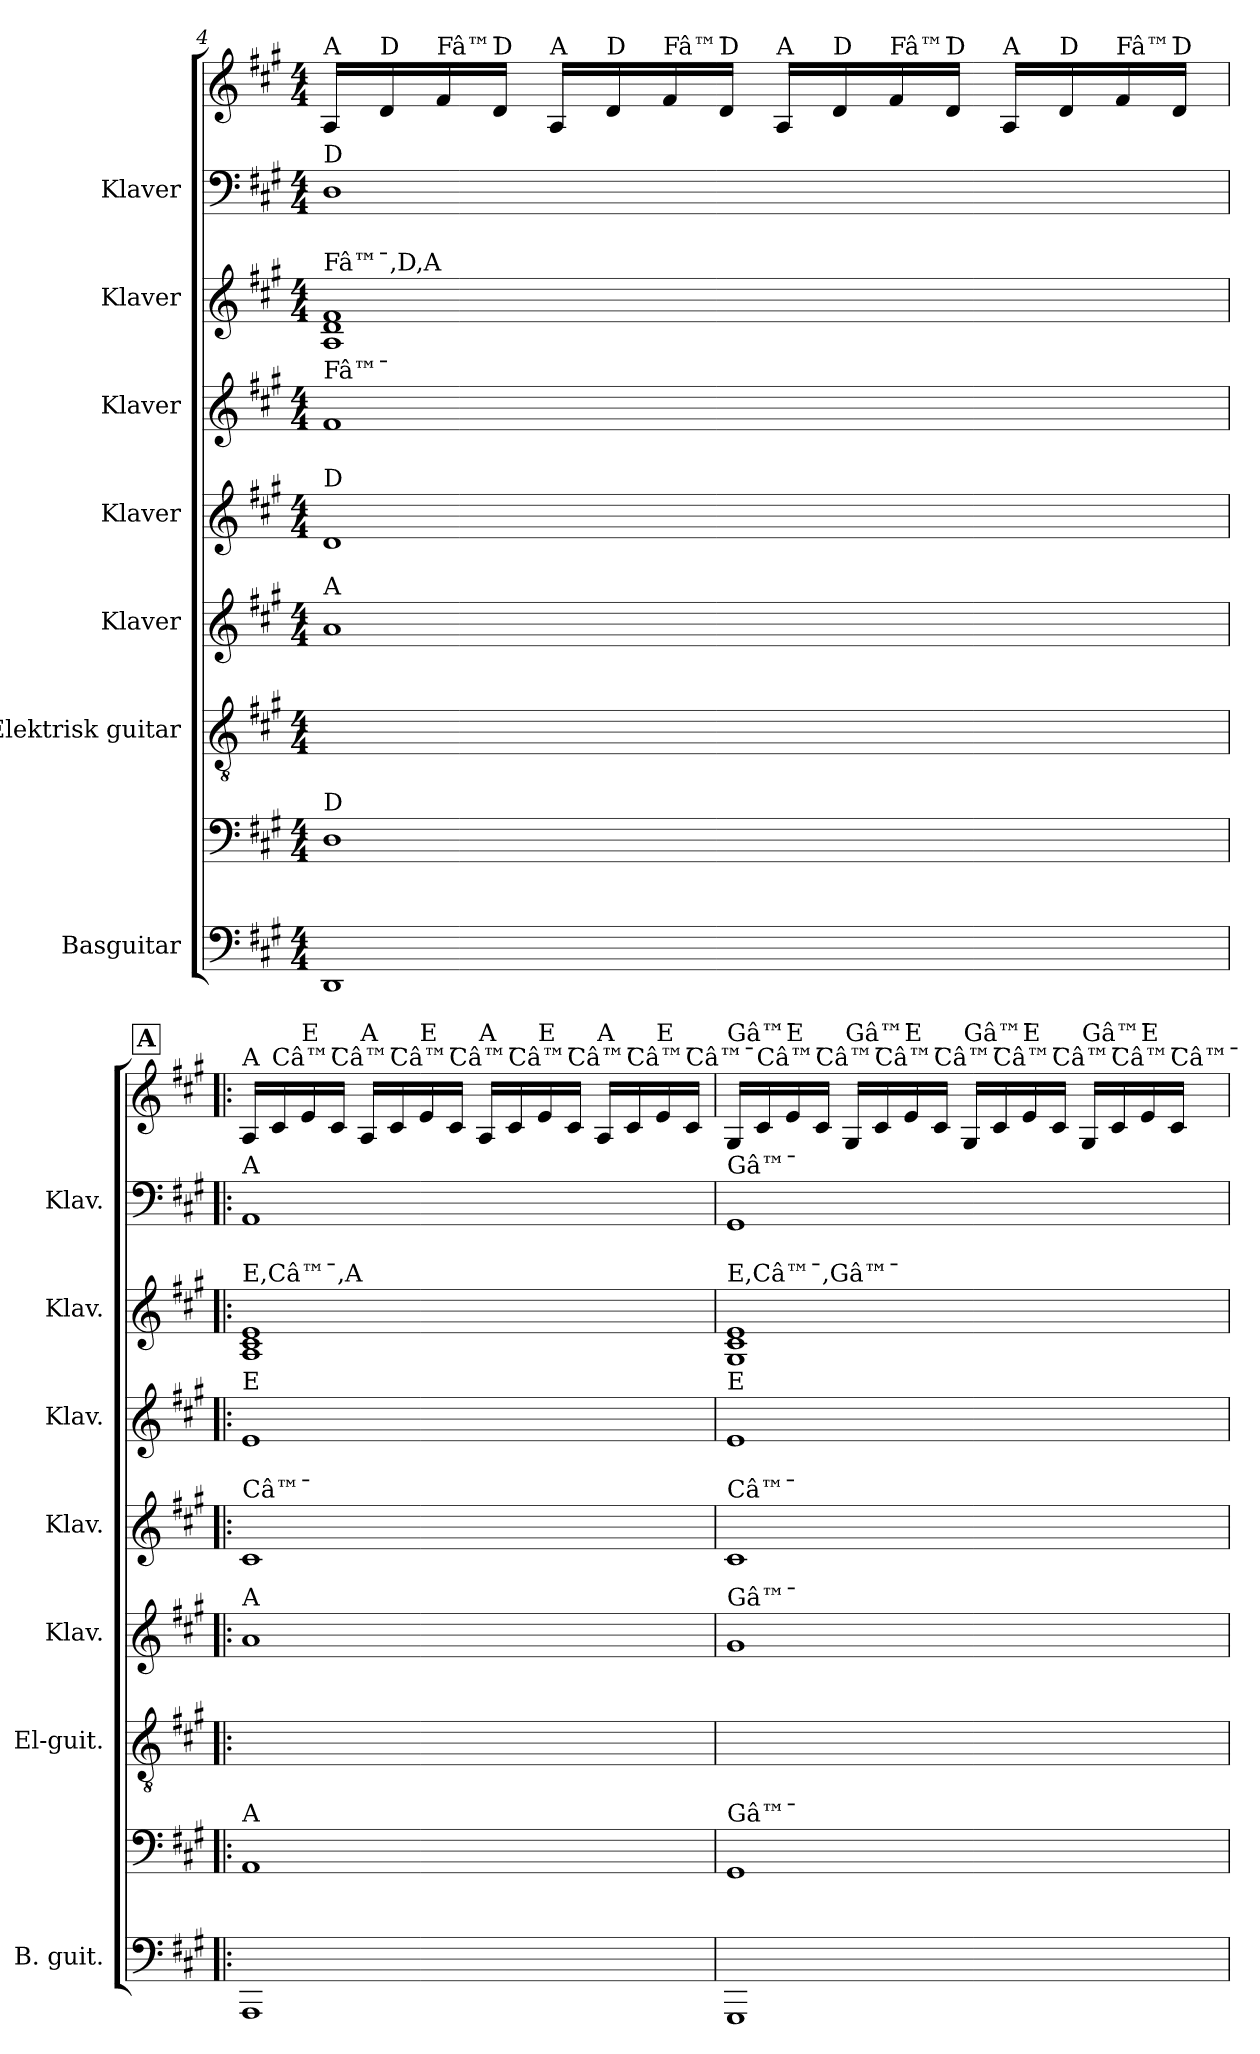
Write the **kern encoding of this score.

**kern	**kern	**kern	**kern	**kern	**kern	**kern	**kern	**kern
*part7	*part7	*part6	*part5	*part4	*part3	*part2	*part1	*part1
*staff9	*staff8	*staff7	*staff6	*staff5	*staff4	*staff3	*staff2	*staff1
*I"Basguitar	*	*I"Elektrisk guitar	*I"Klaver	*I"Klaver	*I"Klaver	*I"Klaver	*I"Klaver	*
*I'B. guit.	*	*I'El-guit.	*I'Klav.	*I'Klav.	*I'Klav.	*I'Klav.	*I'Klav.	*
*	*clefF4	*clefGv2	*clefG2	*clefG2	*clefG2	*clefG2	*clefF4	*clefG2
*ITrd7c12	*ITrd7c12	*	*	*	*	*	*	*
*k[f#c#g#]	*k[f#c#g#]	*k[f#c#g#]	*k[f#c#g#]	*k[f#c#g#]	*k[f#c#g#]	*k[f#c#g#]	*k[f#c#g#]	*k[f#c#g#]
*M4/4	*M4/4	*M4/4	*M4/4	*M4/4	*M4/4	*M4/4	*M4/4	*M4/4
=4	=4	=4	=4	=4	=4	=4	=4	=4
!	!	!	!	!	!	!	!	!LO:TX:a:t=A
!	!	!	!	!	!	!	!LO:TX:a:t=D	!
!	!	!	!	!	!	!LO:TX:a:t=Fâ™¯,D,A	!	!
!	!	!	!	!	!LO:TX:a:t=Fâ™¯	!	!	!
!	!	!	!	!LO:TX:a:t=D	!	!	!	!
!	!	!	!LO:TX:a:t=A	!	!	!	!	!
!	!LO:TX:a:t=D	!	!	!	!	!	!	!
1DDD	1DD	1Dyy	1a	1d	1f#	1A 1d 1f#	1D	16A/LL
!	!	!	!	!	!	!	!	!LO:TX:a:t=D
.	.	.	.	.	.	.	.	16d/
!	!	!	!	!	!	!	!	!LO:TX:a:t=Fâ™¯
.	.	.	.	.	.	.	.	16f#/
!	!	!	!	!	!	!	!	!LO:TX:a:t=D
.	.	.	.	.	.	.	.	16d/JJ
!	!	!	!	!	!	!	!	!LO:TX:a:t=A
.	.	.	.	.	.	.	.	16A/LL
!	!	!	!	!	!	!	!	!LO:TX:a:t=D
.	.	.	.	.	.	.	.	16d/
!	!	!	!	!	!	!	!	!LO:TX:a:t=Fâ™¯
.	.	.	.	.	.	.	.	16f#/
!	!	!	!	!	!	!	!	!LO:TX:a:t=D
.	.	.	.	.	.	.	.	16d/JJ
!	!	!	!	!	!	!	!	!LO:TX:a:t=A
.	.	.	.	.	.	.	.	16A/LL
!	!	!	!	!	!	!	!	!LO:TX:a:t=D
.	.	.	.	.	.	.	.	16d/
!	!	!	!	!	!	!	!	!LO:TX:a:t=Fâ™¯
.	.	.	.	.	.	.	.	16f#/
!	!	!	!	!	!	!	!	!LO:TX:a:t=D
.	.	.	.	.	.	.	.	16d/JJ
!	!	!	!	!	!	!	!	!LO:TX:a:t=A
.	.	.	.	.	.	.	.	16A/LL
!	!	!	!	!	!	!	!	!LO:TX:a:t=D
.	.	.	.	.	.	.	.	16d/
!	!	!	!	!	!	!	!	!LO:TX:a:t=Fâ™¯
.	.	.	.	.	.	.	.	16f#/
!	!	!	!	!	!	!	!	!LO:TX:a:t=D
.	.	.	.	.	.	.	.	16d/JJ
!!LO:PB:g=z
!!LO:REH:place=s1:a:B:fs=14:t=A
=5!|:	=5!|:	=5!|:	=5!|:	=5!|:	=5!|:	=5!|:	=5!|:	=5!|:
!	!	!	!	!	!	!	!	!LO:TX:a:t=A
!	!	!	!	!	!	!	!LO:TX:a:t=A	!
!	!	!	!	!	!	!LO:TX:a:t=E,Câ™¯,A	!	!
!	!	!	!	!	!LO:TX:a:t=E	!	!	!
!	!	!	!	!LO:TX:a:t=Câ™¯	!	!	!	!
!	!	!	!LO:TX:a:t=A	!	!	!	!	!
!	!LO:TX:a:t=A	!	!	!	!	!	!	!
1AAAA	1AAA	1AAyy	1a	1c#	1e	1A 1c# 1e	1AA	16A/LL
!	!	!	!	!	!	!	!	!LO:TX:a:t=Câ™¯
.	.	.	.	.	.	.	.	16c#/
!	!	!	!	!	!	!	!	!LO:TX:a:t=E
.	.	.	.	.	.	.	.	16e/
!	!	!	!	!	!	!	!	!LO:TX:a:t=Câ™¯
.	.	.	.	.	.	.	.	16c#/JJ
!	!	!	!	!	!	!	!	!LO:TX:a:t=A
.	.	.	.	.	.	.	.	16A/LL
!	!	!	!	!	!	!	!	!LO:TX:a:t=Câ™¯
.	.	.	.	.	.	.	.	16c#/
!	!	!	!	!	!	!	!	!LO:TX:a:t=E
.	.	.	.	.	.	.	.	16e/
!	!	!	!	!	!	!	!	!LO:TX:a:t=Câ™¯
.	.	.	.	.	.	.	.	16c#/JJ
!	!	!	!	!	!	!	!	!LO:TX:a:t=A
.	.	.	.	.	.	.	.	16A/LL
!	!	!	!	!	!	!	!	!LO:TX:a:t=Câ™¯
.	.	.	.	.	.	.	.	16c#/
!	!	!	!	!	!	!	!	!LO:TX:a:t=E
.	.	.	.	.	.	.	.	16e/
!	!	!	!	!	!	!	!	!LO:TX:a:t=Câ™¯
.	.	.	.	.	.	.	.	16c#/JJ
!	!	!	!	!	!	!	!	!LO:TX:a:t=A
.	.	.	.	.	.	.	.	16A/LL
!	!	!	!	!	!	!	!	!LO:TX:a:t=Câ™¯
.	.	.	.	.	.	.	.	16c#/
!	!	!	!	!	!	!	!	!LO:TX:a:t=E
.	.	.	.	.	.	.	.	16e/
!	!	!	!	!	!	!	!	!LO:TX:a:t=Câ™¯
.	.	.	.	.	.	.	.	16c#/JJ
=6	=6	=6	=6	=6	=6	=6	=6	=6
!	!	!	!	!	!	!	!	!LO:TX:a:t=Gâ™¯
!	!	!	!	!	!	!	!LO:TX:a:t=Gâ™¯	!
!	!	!	!	!	!	!LO:TX:a:t=E,Câ™¯,Gâ™¯	!	!
!	!	!	!	!	!LO:TX:a:t=E	!	!	!
!	!	!	!	!LO:TX:a:t=Câ™¯	!	!	!	!
!	!	!	!LO:TX:a:t=Gâ™¯	!	!	!	!	!
!	!LO:TX:a:t=Gâ™¯	!	!	!	!	!	!	!
1GGGG#	1GGG#	1GG#yy	1g#	1c#	1e	1G# 1c# 1e	1GG#	16G#/LL
!	!	!	!	!	!	!	!	!LO:TX:a:t=Câ™¯
.	.	.	.	.	.	.	.	16c#/
!	!	!	!	!	!	!	!	!LO:TX:a:t=E
.	.	.	.	.	.	.	.	16e/
!	!	!	!	!	!	!	!	!LO:TX:a:t=Câ™¯
.	.	.	.	.	.	.	.	16c#/JJ
!	!	!	!	!	!	!	!	!LO:TX:a:t=Gâ™¯
.	.	.	.	.	.	.	.	16G#/LL
!	!	!	!	!	!	!	!	!LO:TX:a:t=Câ™¯
.	.	.	.	.	.	.	.	16c#/
!	!	!	!	!	!	!	!	!LO:TX:a:t=E
.	.	.	.	.	.	.	.	16e/
!	!	!	!	!	!	!	!	!LO:TX:a:t=Câ™¯
.	.	.	.	.	.	.	.	16c#/JJ
!	!	!	!	!	!	!	!	!LO:TX:a:t=Gâ™¯
.	.	.	.	.	.	.	.	16G#/LL
!	!	!	!	!	!	!	!	!LO:TX:a:t=Câ™¯
.	.	.	.	.	.	.	.	16c#/
!	!	!	!	!	!	!	!	!LO:TX:a:t=E
.	.	.	.	.	.	.	.	16e/
!	!	!	!	!	!	!	!	!LO:TX:a:t=Câ™¯
.	.	.	.	.	.	.	.	16c#/JJ
!	!	!	!	!	!	!	!	!LO:TX:a:t=Gâ™¯
.	.	.	.	.	.	.	.	16G#/LL
!	!	!	!	!	!	!	!	!LO:TX:a:t=Câ™¯
.	.	.	.	.	.	.	.	16c#/
!	!	!	!	!	!	!	!	!LO:TX:a:t=E
.	.	.	.	.	.	.	.	16e/
!	!	!	!	!	!	!	!	!LO:TX:a:t=Câ™¯
.	.	.	.	.	.	.	.	16c#/JJ
=	=	=	=	=	=	=	=	=
*-	*-	*-	*-	*-	*-	*-	*-	*-
